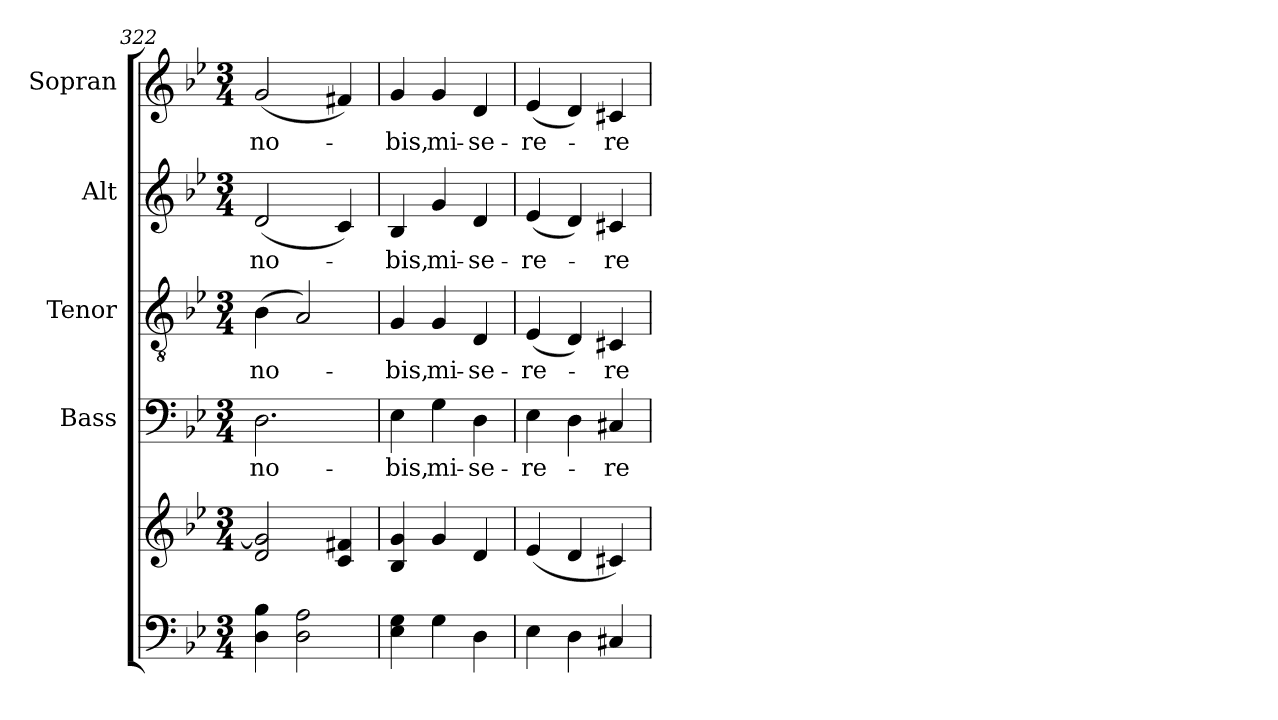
**kern	**kern	**kern	**text	**kern	**text	**kern	**text	**kern	**text
*part5	*part5	*part4	*part4	*part3	*part3	*part2	*part2	*part1	*part1
*staff6	*staff5	*staff4	*staff4	*staff3	*staff3	*staff2	*staff2	*staff1	*staff1
*	*	*I"Bass	*	*I"Tenor	*	*I"Alt	*	*I"Sopran	*
*	*	*I'B.	*	*I'T.	*	*I'A.	*	*I'S.	*
*clefF4	*clefG2	*clefF4	*	*clefGv2	*	*clefG2	*	*clefG2	*
*k[b-e-]	*k[b-e-]	*k[b-e-]	*	*k[b-e-]	*	*k[b-e-]	*	*k[b-e-]	*
*B-:	*B-:	*B-:	*	*B-:	*	*B-:	*	*B-:	*
*M3/4	*M3/4	*M3/4	*	*M3/4	*	*M3/4	*	*M3/4	*
=322	=322	=322	=322	=322	=322	=322	=322	=322	=322
!	!	!	!LO:LY:b	!	!LO:LY:b	!	!LO:LY:b	!	!LO:LY:b
4D\ 4B-\	2d/ 2g/]	2.D\	no-	(>4B-\	no-	(<2d/	no-	(<2g/	no-
2D\ 2A\	.	.	.	2A/)	.	.	.	.	.
.	4c/ 4f#X/	.	.	.	.	4c/)	.	4f#X/)	.
=323	=323	=323	=323	=323	=323	=323	=323	=323	=323
!	!	!	!LO:LY:b	!	!LO:LY:b	!	!LO:LY:b	!	!LO:LY:b
4E-\ 4G\	4B-/ 4g/	4E-\	-bis,	4G/	-bis,	4B-/	-bis,	4g/	-bis,
!	!	!	!LO:LY:b	!	!LO:LY:b	!	!LO:LY:b	!	!LO:LY:b
4G\	4g/	4G\	mi-	4G/	mi-	4g/	mi-	4g/	mi-
!	!	!	!LO:LY:b	!	!LO:LY:b	!	!LO:LY:b	!	!LO:LY:b
4D\	4d/	4D\	-se-	4D/	-se-	4d/	-se-	4d/	-se-
=324	=324	=324	=324	=324	=324	=324	=324	=324	=324
!	!	!	!LO:LY:b	!	!LO:LY:b	!	!LO:LY:b	!	!LO:LY:b
4E-\	(<4e-/	4E-\	-re-	(<4E-/	-re-	(<4e-/	-re-	(<4e-/	-re-
4D\	4d/	4D\	.	4D/)	.	4d/)	.	4d/)	.
!	!	!	!LO:LY:b	!	!LO:LY:b	!	!LO:LY:b	!	!LO:LY:b
4C#X/	4c#X/)	4C#X/	-re	4C#X/	-re	4c#X/	-re	4c#X/	-re
=	=	=	=	=	=	=	=	=	=
*-	*-	*-	*-	*-	*-	*-	*-	*-	*-
